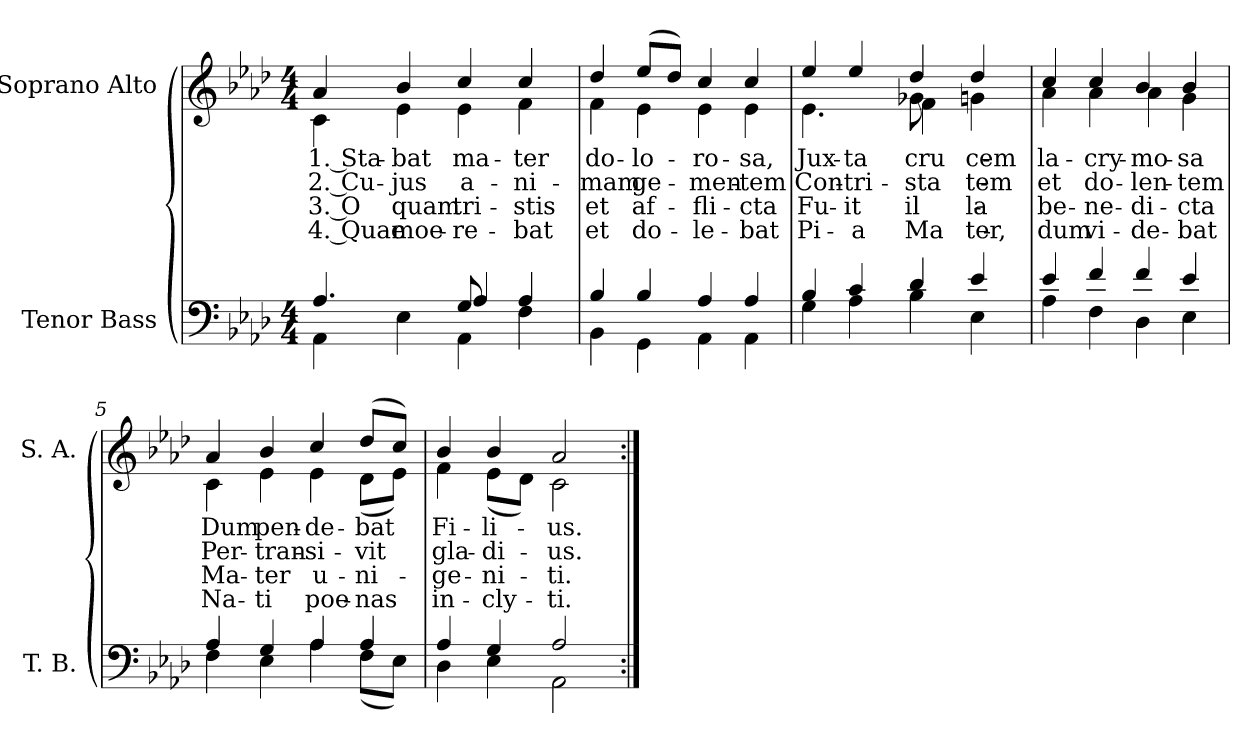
**kern	**kern	**text	**text	**text	**text
*part2	*part1	*part1	*part1	*part1	*part1
*staff2	*staff1	*staff1	*staff1	*staff1	*staff1
*I"Tenor Bass	*I"Soprano Alto	*	*	*	*
*I'T. B.	*I'S. A.	*	*	*	*
*clefF4	*clefG2	*	*	*	*
*k[b-e-a-d-]	*k[b-e-a-d-]	*	*	*	*
*A-:	*A-:	*	*	*	*
*M4/4	*M4/4	*	*	*	*
=1	=1	=1	=1	=1	=1
*^	*	*	*	*	*
*	*^	*	*	*	*	*
*	*	*^	*	*	*	*	*
!	!	!	!	!	!LO:LY:b:rj	!LO:LY:b:rj	!LO:LY:b:rj	!LO:LY:b:rj
*	*	*	*	*^	*	*	*	*
4.A-/	4AA-\	2ryy	2ryy	4a-/	4c\	1. Sta-	2. Cu-	3. O	4. Quae
!	!	!	!	!	!	!LO:LY:b	!LO:LY:b	!LO:LY:b	!LO:LY:b
.	4E-\	.	.	4b-/	4e-\	-bat	-jus	quam	moe-
2ryy	.	.	.	.	.	.	.	.	.
!	!	!	!	!	!	!LO:LY:b	!LO:LY:b	!LO:LY:b	!LO:LY:b
.	8G/	4A-/	4AA-\	4cc/	4e-\	ma-	a-	tri-	-re-
.	4.ryy	.	.	.	.	.	.	.	.
!	!	!	!	!	!	!LO:LY:b	!LO:LY:b	!LO:LY:b	!LO:LY:b
.	.	4F\	4A-/	4cc/	4f\	-ter	-ni-	-stis	-bat
8ryy	.	.	.	.	.	.	.	.	.
*	*v	*v	*v	*	*	*	*	*	*
=2	=2	=2	=2	=2	=2	=2	=2
!	!	!	!	!LO:LY:b	!LO:LY:b	!LO:LY:b	!LO:LY:b
4B-/	4BB-\	4dd-/	4f\	do-	-mam	et	et
!	!	!	!	!LO:LY:b	!LO:LY:b	!LO:LY:b	!LO:LY:b
4B-/	4GG\	(>8ee-/L	4e-\	-lo-	ge-	af-	do-
.	.	8dd-/J)	.	.	.	.	.
!	!	!	!	!LO:LY:b	!LO:LY:b	!LO:LY:b	!LO:LY:b
4A-/	4AA-\	4cc/	4e-\	-ro-	-men-	-fli-	-le-
!	!	!	!	!LO:LY:b	!LO:LY:b	!LO:LY:b	!LO:LY:b
4A-/	4AA-\	4cc/	4e-\	-sa,	-tem	-cta	-bat
=3	=3	=3	=3	=3	=3	=3	=3
!	!	!	!	!LO:LY:b	!LO:LY:b	!LO:LY:b	!LO:LY:b
*	*	*^	*^	*	*	*	*
4B-/	4G\	4ee-/	4.e-\	2ryy	2ryy	Jux-	Con-	Fu-	Pi-
!	!	!	!	!	!	!LO:LY:b	!LO:LY:b	!LO:LY:b	!LO:LY:b
4c/	4A-\	4ee-/	.	.	.	-ta	-tri-	-it	-a
.	.	.	2ryy	.	.	.	.	.	.
!	!	!	!	!	!	!LO:LY:b	!LO:LY:b	!LO:LY:b	!LO:LY:b
4d-/	4B-\	8g-X\	.	4dd-/	4f\	cru-	-sta-	il-	Ma-
.	.	4.ryy	.	.	.	.	.	.	.
!	!	!	!	!	!	!LO:LY:b	!LO:LY:b	!LO:LY:b	!LO:LY:b
4e-/	4E-\	.	.	4gn\	4dd-/	-cem	-tem	-la	-ter,
.	.	.	8ryy	.	.	.	.	.	.
*	*	*	*v	*v	*v	*	*	*	*
!!LO:LB:g=z
=4	=4	=4	=4	=4	=4	=4	=4
!	!	!	!	!LO:LY:b	!LO:LY:b	!LO:LY:b	!LO:LY:b
4e-/	4A-\	4cc/	4a-\	la-	et	be-	dum
!	!	!	!	!LO:LY:b	!LO:LY:b	!LO:LY:b	!LO:LY:b
4f/	4F\	4cc/	4a-\	-cry-	do-	-ne-	vi-
!	!	!	!	!LO:LY:b	!LO:LY:b	!LO:LY:b	!LO:LY:b
4f/	4D-\	4b-/	4a-\	-mo-	-len-	-di-	-de-
!	!	!	!	!LO:LY:b	!LO:LY:b	!LO:LY:b	!LO:LY:b
4e-/	4E-\	4b-/	4g\	-sa	-tem	-cta	-bat
=5	=5	=5	=5	=5	=5	=5	=5
!	!	!	!	!LO:LY:b	!LO:LY:b	!LO:LY:b	!LO:LY:b
4A-/	4F\	4a-/	4c\	Dum	Per-	Ma-	Na-
!	!	!	!	!LO:LY:b	!LO:LY:b	!LO:LY:b	!LO:LY:b
4G/	4E-\	4b-/	4e-\	pen-	-tran-	-ter	-ti
!	!	!	!	!LO:LY:b	!LO:LY:b	!LO:LY:b	!LO:LY:b
4A-/	4A-\	4cc/	4e-\	-de-	-si-	u-	poe-
!	!	!	!	!LO:LY:b	!LO:LY:b	!LO:LY:b	!LO:LY:b
4A-/	(<8F\L	(>8dd-/L	(<8d-\L	-bat	-vit	-ni-	-nas
.	8E-\J)	8cc/J)	8e-\J)	.	.	.	.
=6	=6	=6	=6	=6	=6	=6	=6
!	!	!	!	!LO:LY:b	!LO:LY:b	!LO:LY:b	!LO:LY:b
4A-/	4D-\	4b-/	4f\	Fi-	gla-	-ge-	in-
!	!	!	!	!LO:LY:b	!LO:LY:b	!LO:LY:b	!LO:LY:b
4G/	4E-\	4b-/	(<8e-\L	-li-	-di-	-ni-	-cly-
.	.	.	8d-\J)	.	.	.	.
!	!	!	!	!LO:LY:b	!LO:LY:b	!LO:LY:b	!LO:LY:b
2A-/	2AA-\	2a-/	2c\	-us.	-us.	-ti.	-ti.
*v	*v	*	*	*	*	*	*
*	*v	*v	*	*	*	*
=:|!	=:|!	=:|!	=:|!	=:|!	=:|!
*-	*-	*-	*-	*-	*-
